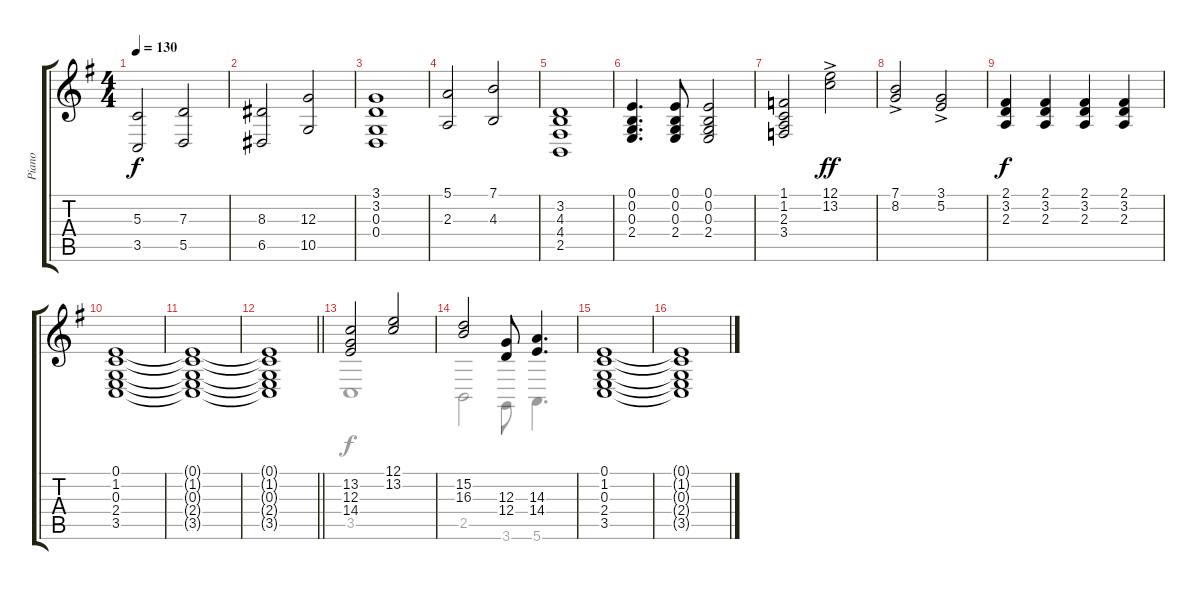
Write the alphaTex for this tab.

\track ("Piano" "Piano") {instrument acousticgrandpiano}
\staff {score tabs}
\tuning (E4 B3 G3 D3 A2 E2) {hide}
\voice
\ts (4 4)
\tempo 130
\clef g2
\ks g
(5.3 3.5).2{dy f} (7.3 5.5).2 |
(8.3 6.5).2 (12.3 10.5).2 |
(3.1 3.2 0.3 0.4).1 |
(5.1 2.3).2 (7.1 4.3).2 |
(3.2 4.3 4.4 2.5).1 |
(0.1 0.2 0.3 2.4).4{d} (0.1 0.2 0.3 2.4).8 (0.1 0.2 0.3 2.4).2 |
(1.1 1.2 2.3 3.4).2 (12.1{ac} 13.2{ac}).2{dy ff} |
(7.1{ac} 8.2{ac}).2 (3.1{ac} 5.2{ac}).2 |
(2.1 3.2 2.3).4{dy f} (2.1 3.2 2.3).4 (2.1 3.2 2.3).4 (2.1 3.2 2.3).4 |
(0.1 1.2 0.3 2.4 3.5).1 |
(0.1{t} 1.2{t} 0.3{t} 2.4{t} 3.5{t}).1 |
\barLineRight lightlight
(0.1{t} 1.2{t} 0.3{t} 2.4{t} 3.5{t}).1 |
(13.2 12.3 14.4).2 (12.1 13.2).2 |
(15.2 16.3).2 (12.3 12.4).8 (14.3 14.4).4{d} |
(0.1 1.2 0.3 2.4 3.5).1 |
(0.1{t} 1.2{t} 0.3{t} 2.4{t} 3.5{t}).1
\voice
\clef g2
\ottava regular
\simile none
\ks g
|
|
|
|
|
|
|
|
|
|
|
\barLineRight lightlight
|
3.5.1 |
2.5.2 3.6.8 5.6.4{d} |
|
